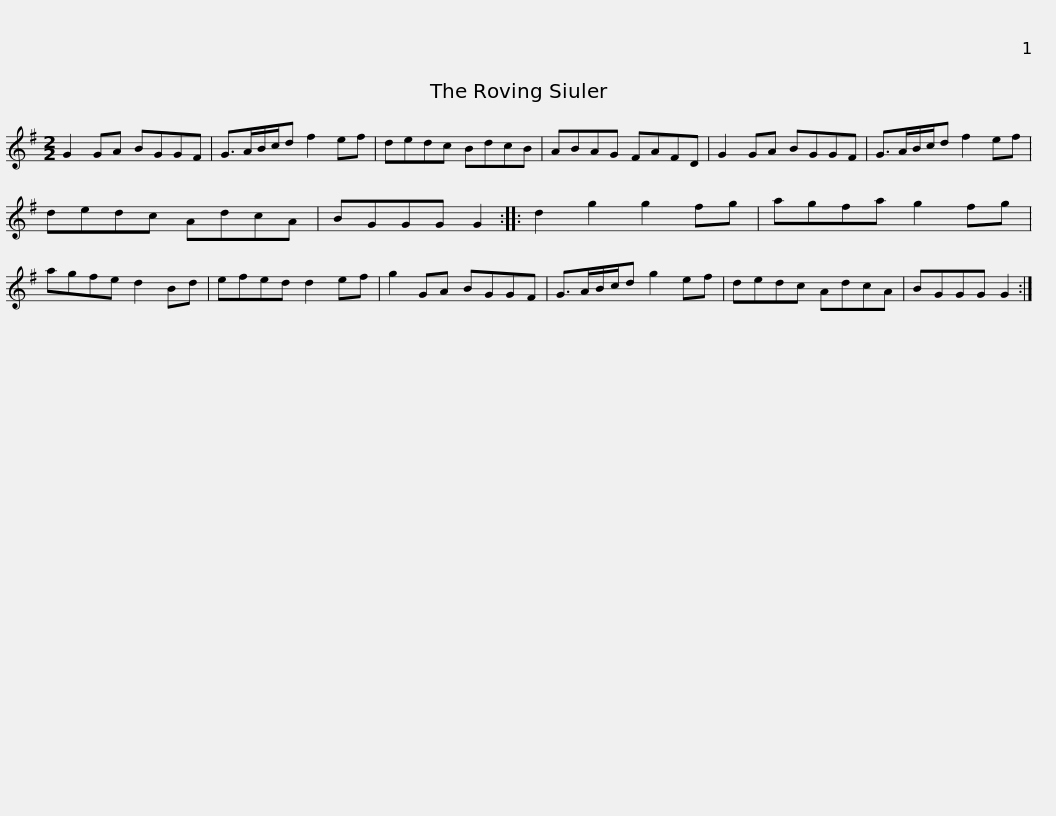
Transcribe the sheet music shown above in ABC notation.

X:1
L:1/8
M:2/2
I:linebreak $
K:G
V:1 treble
V:1
 G2 GA BGGF | G>AB/c/d f2 ef | dedc BdcB | ABAG FAFD | G2 GA BGGF |$ %5
 G>AB/c/d f2 ef | dedc AdcA | BGGG G2 :: d2 g2 g2 fg | agfa g2 fg | %10
 agfe d2 Bd |$ efed d2 ef | g2 GA BGGF | G>AB/c/d g2 ef | dedc AdcA | %15
 BGGG G2 :| %16
